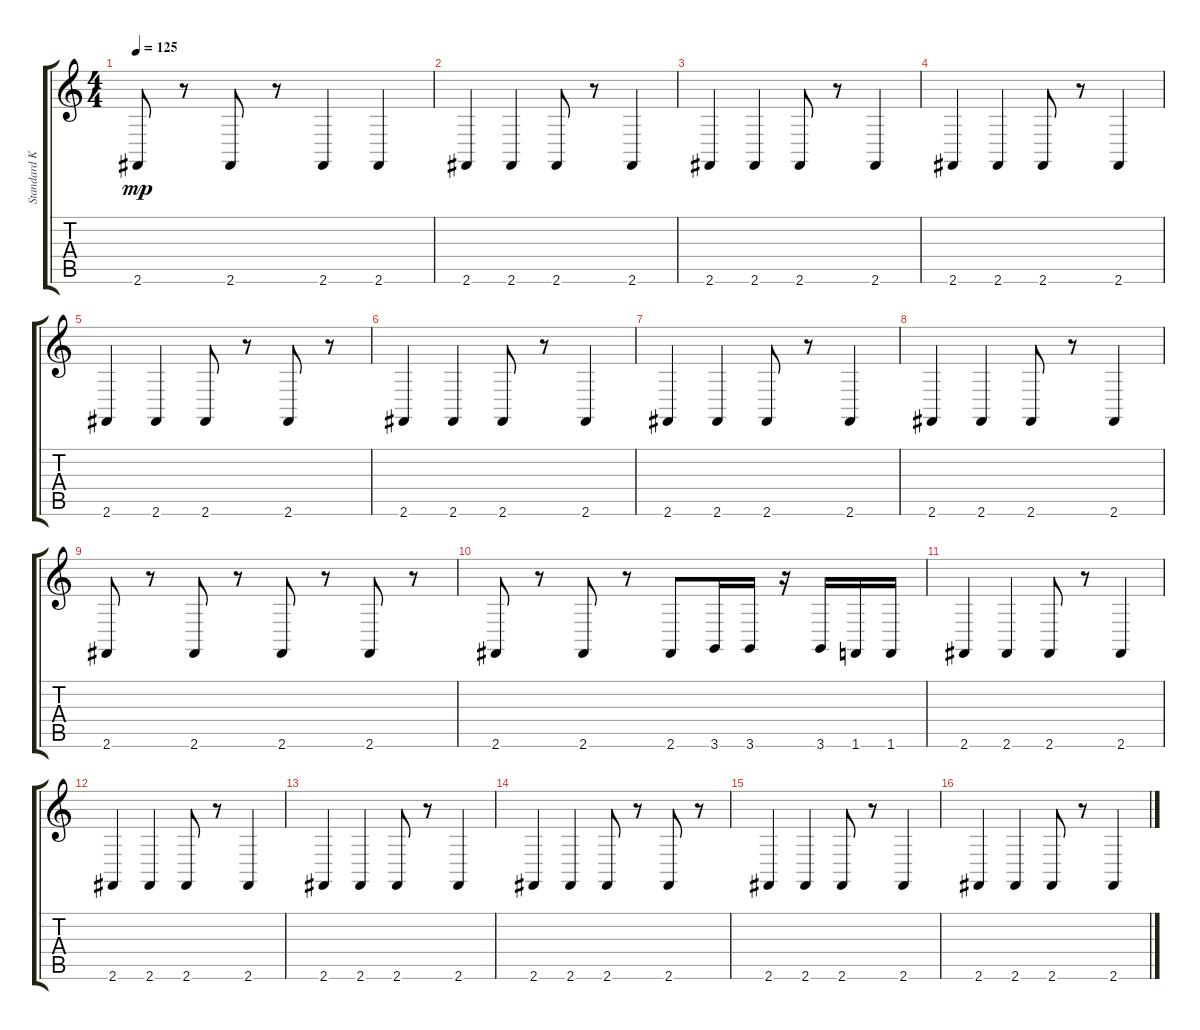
\track ("Standard Kit" "Standard K") {instrument acousticgrandpiano}
\staff {score tabs}
\tuning (E4 B3 G3 D3 A2 E2) {hide}
\ts (4 4)
\tempo 125
\clef g2
\ks c
2.6.8{dy mp} r.8 2.6.8 r.8 2.6.4 2.6.4 |
2.6.4 2.6.4 2.6.8 r.8 2.6.4 |
2.6.4 2.6.4 2.6.8 r.8 2.6.4 |
2.6.4 2.6.4 2.6.8 r.8 2.6.4 |
2.6.4 2.6.4 2.6.8 r.8 2.6.8 r.8 |
2.6.4 2.6.4 2.6.8 r.8 2.6.4 |
2.6.4 2.6.4 2.6.8 r.8 2.6.4 |
2.6.4 2.6.4 2.6.8 r.8 2.6.4 |
2.6.8 r.8 2.6.8 r.8 2.6.8 r.8 2.6.8 r.8 |
2.6.8 r.8 2.6.8 r.8 2.6.8 3.6.16 3.6.16 r.16 3.6.16 1.6.16 1.6.16 |
2.6.4 2.6.4 2.6.8 r.8 2.6.4 |
2.6.4 2.6.4 2.6.8 r.8 2.6.4 |
2.6.4 2.6.4 2.6.8 r.8 2.6.4 |
2.6.4 2.6.4 2.6.8 r.8 2.6.8 r.8 |
2.6.4 2.6.4 2.6.8 r.8 2.6.4 |
2.6.4 2.6.4 2.6.8 r.8 2.6.4
